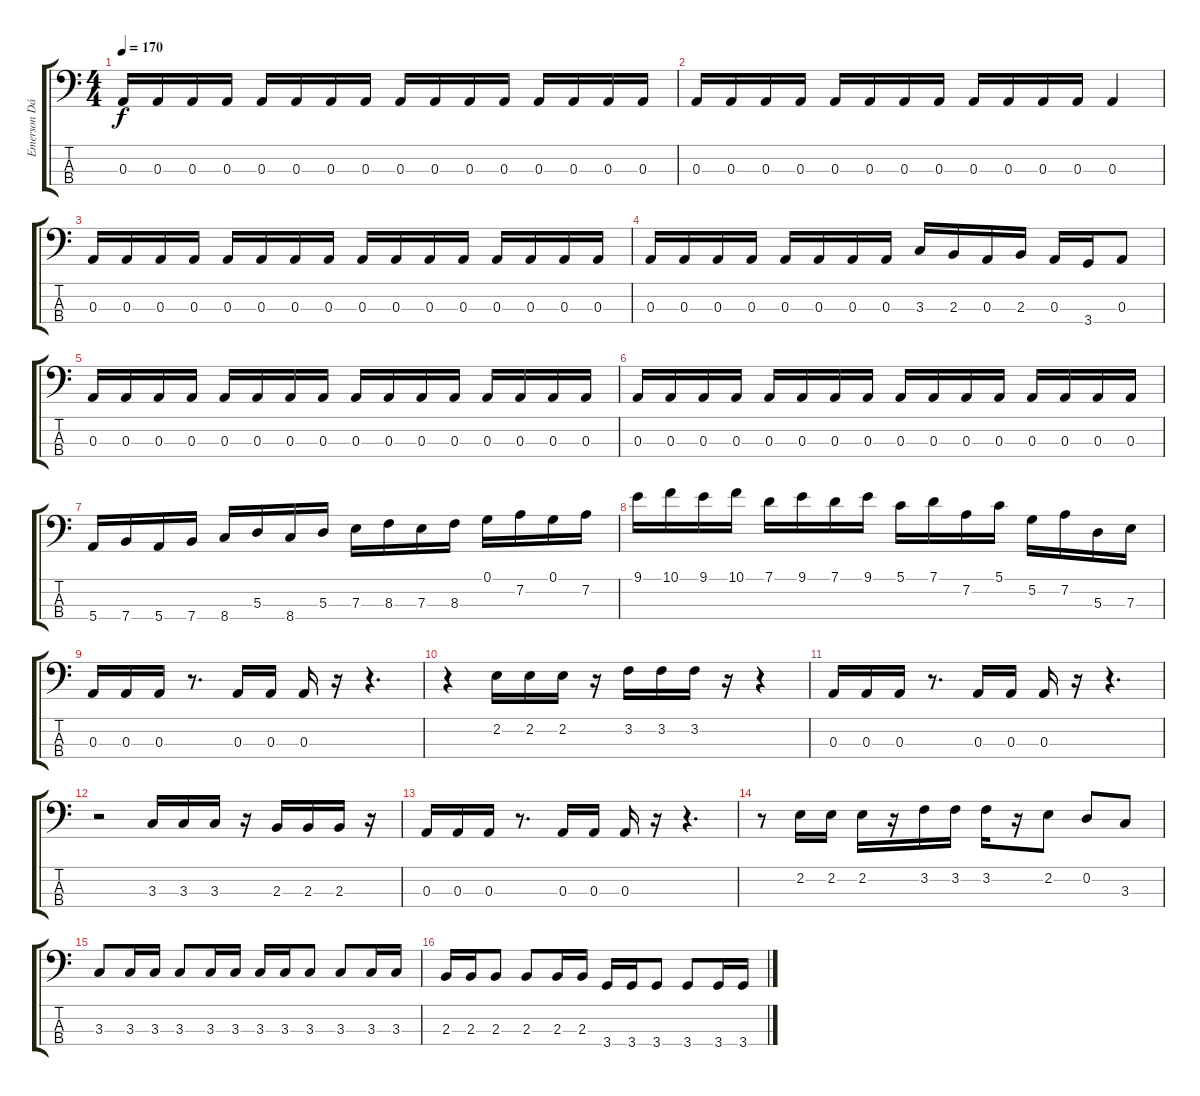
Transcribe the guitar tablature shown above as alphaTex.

\track ("Emerson Dácio" "Emerson Dá") {instrument electricbassfinger}
\staff {score tabs}
\tuning (G2 D2 A1 E1) {hide}
\ts (4 4)
\tempo 170
\clef f4
\ks c
0.3.16{dy f} 0.3.16 0.3.16 0.3.16 0.3.16 0.3.16 0.3.16 0.3.16 0.3.16 0.3.16 0.3.16 0.3.16 0.3.16 0.3.16 0.3.16 0.3.16 |
0.3.16 0.3.16 0.3.16 0.3.16 0.3.16 0.3.16 0.3.16 0.3.16 0.3.16 0.3.16 0.3.16 0.3.16 0.3.4 |
0.3.16 0.3.16 0.3.16 0.3.16 0.3.16 0.3.16 0.3.16 0.3.16 0.3.16 0.3.16 0.3.16 0.3.16 0.3.16 0.3.16 0.3.16 0.3.16 |
0.3.16 0.3.16 0.3.16 0.3.16 0.3.16 0.3.16 0.3.16 0.3.16 3.3.16 2.3.16 0.3.16 2.3.16 0.3.16 3.4.16 0.3.8 |
0.3.16 0.3.16 0.3.16 0.3.16 0.3.16 0.3.16 0.3.16 0.3.16 0.3.16 0.3.16 0.3.16 0.3.16 0.3.16 0.3.16 0.3.16 0.3.16 |
0.3.16 0.3.16 0.3.16 0.3.16 0.3.16 0.3.16 0.3.16 0.3.16 0.3.16 0.3.16 0.3.16 0.3.16 0.3.16 0.3.16 0.3.16 0.3.16 |
5.4.16 7.4.16 5.4.16 7.4.16 8.4.16 5.3.16 8.4.16 5.3.16 7.3.16 8.3.16 7.3.16 8.3.16 0.1.16 7.2.16 0.1.16 7.2.16 |
9.1.16 10.1.16 9.1.16 10.1.16 7.1.16 9.1.16 7.1.16 9.1.16 5.1.16 7.1.16 7.2.16 5.1.16 5.2.16 7.2.16 5.3.16 7.3.16 |
0.3.16 0.3.16 0.3.16 r.8{d} 0.3.16 0.3.16 0.3.16 r.16 r.4{d} |
r.4 2.2.16 2.2.16 2.2.16 r.16 3.2.16 3.2.16 3.2.16 r.16 r.4 |
0.3.16 0.3.16 0.3.16 r.8{d} 0.3.16 0.3.16 0.3.16 r.16 r.4{d} |
r.2 3.3.16 3.3.16 3.3.16 r.16 2.3.16 2.3.16 2.3.16 r.16 |
0.3.16 0.3.16 0.3.16 r.8{d} 0.3.16 0.3.16 0.3.16 r.16 r.4{d} |
r.8 2.2.16 2.2.16 2.2.16 r.16 3.2.16 3.2.16 3.2.16 r.16 2.2.8 0.2.8 3.3.8 |
3.3.8 3.3.16 3.3.16 3.3.8 3.3.16 3.3.16 3.3.16 3.3.16 3.3.8 3.3.8 3.3.16 3.3.16 |
2.3.16 2.3.16 2.3.8 2.3.8 2.3.16 2.3.16 3.4.16 3.4.16 3.4.8 3.4.8 3.4.16 3.4.16
